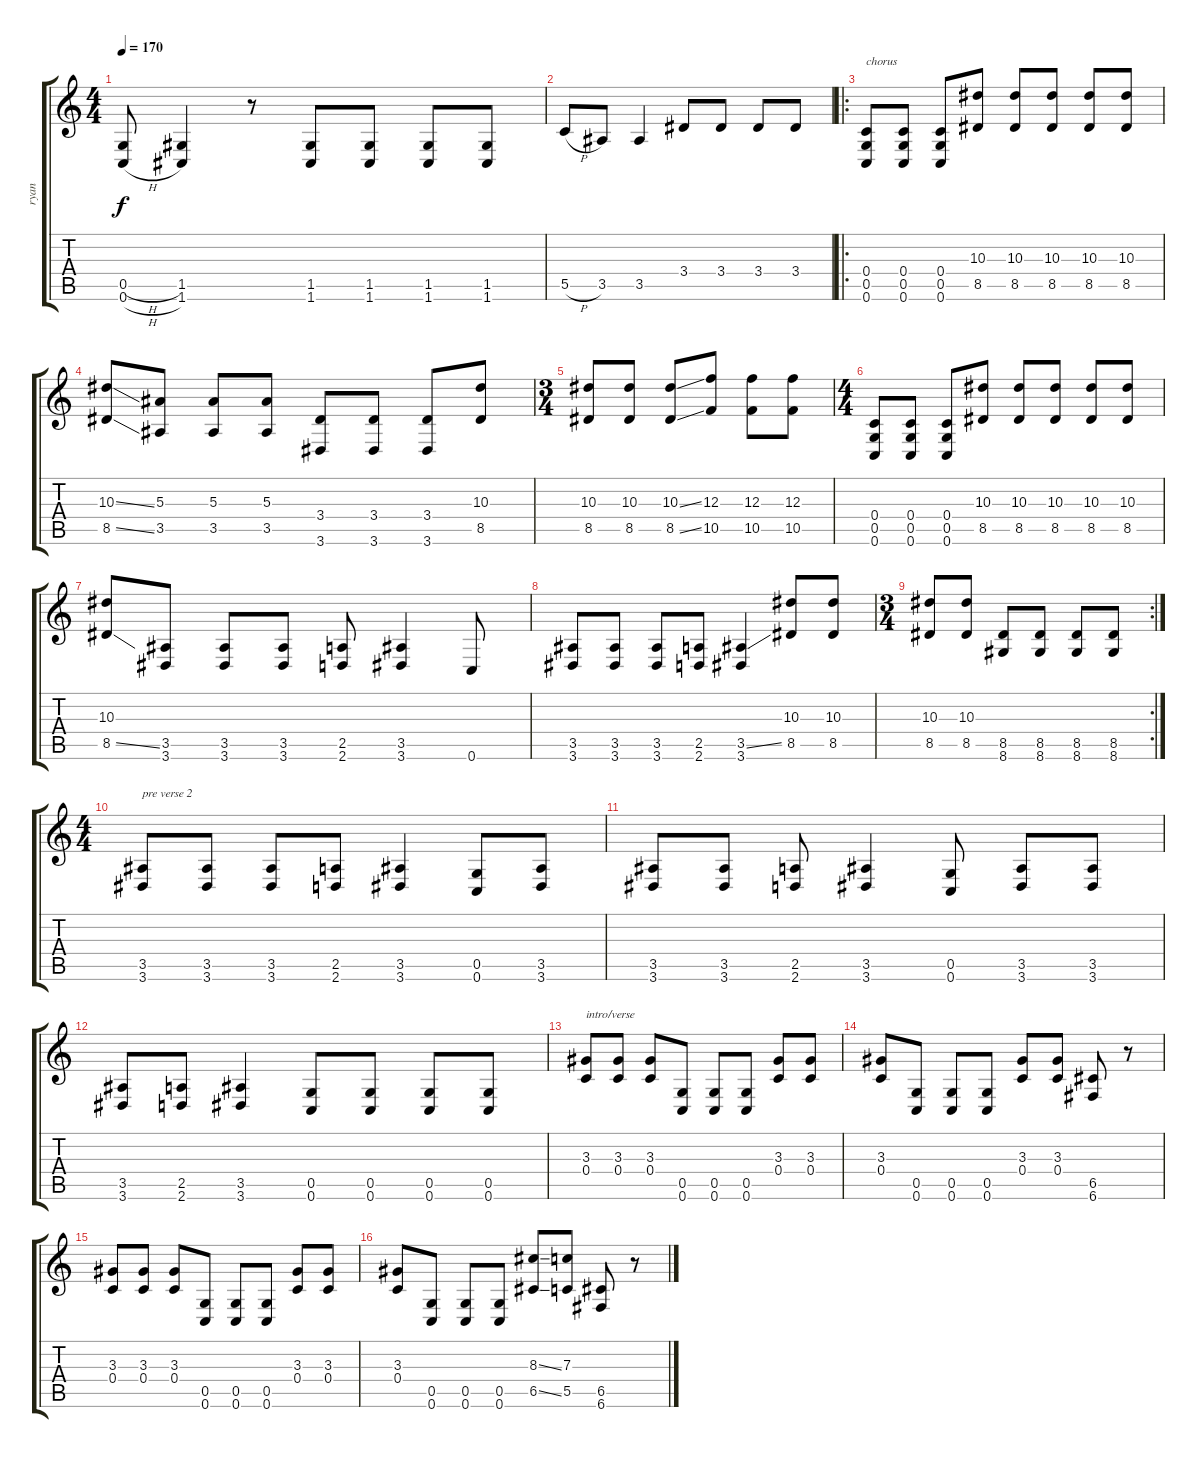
\track ("ryan" "ryan") {instrument electricbassfinger}
\staff {score tabs}
\tuning (D4 A3 F3 C3 G2 C2) {hide}
\ts (4 4)
\tempo 170
\clef g2
\ks c
(0.5{h} 0.6{h}).8{dy f} (1.5 1.6).4 r.8 (1.5 1.6).8 (1.5 1.6).8 (1.5 1.6).8 (1.5 1.6).8 |
5.5{h}.8 3.5.8 3.5.4 3.4.8 3.4.8 3.4.8 3.4.8 |
\ro
(0.4 0.5 0.6).8{txt "chorus"} (0.4 0.5 0.6).8 (0.4 0.5 0.6).8 (10.3 8.5).8 (10.3 8.5).8 (10.3 8.5).8 (10.3 8.5).8 (10.3 8.5).8 |
(10.3{ss} 8.5{ss}).8 (5.3 3.5).8 (5.3 3.5).8 (5.3 3.5).8 (3.4 3.6).8 (3.4 3.6).8 (3.4 3.6).8 (10.3 8.5).8 |
\ts (3 4)
(10.3 8.5).8 (10.3 8.5).8 (10.3{ss} 8.5{ss}).8 (12.3 10.5).8 (12.3 10.5).8 (12.3 10.5).8 |
\ts (4 4)
(0.4 0.5 0.6).8 (0.4 0.5 0.6).8 (0.4 0.5 0.6).8 (10.3 8.5).8 (10.3 8.5).8 (10.3 8.5).8 (10.3 8.5).8 (10.3 8.5).8 |
(10.3 8.5{ss}).8 (3.5 3.6).8 (3.5 3.6).8 (3.5 3.6).8 (2.5 2.6).8 (3.5 3.6).4 0.6.8 |
(3.5 3.6).8 (3.5 3.6).8 (3.5 3.6).8 (2.5 2.6).8 (3.5{ss} 3.6).4 (10.3 8.5).8 (10.3 8.5).8 |
\rc 2
\ts (3 4)
(10.3 8.5).8 (10.3 8.5).8 (8.5 8.6).8 (8.5 8.6).8 (8.5 8.6).8 (8.5 8.6).8 |
\ts (4 4)
(3.5 3.6).8{txt "pre verse 2"} (3.5 3.6).8 (3.5 3.6).8 (2.5 2.6).8 (3.5 3.6).4 (0.5 0.6).8 (3.5 3.6).8 |
(3.5 3.6).8 (3.5 3.6).8 (2.5 2.6).8 (3.5 3.6).4 (0.5 0.6).8 (3.5 3.6).8 (3.5 3.6).8 |
(3.5 3.6).8 (2.5 2.6).8 (3.5 3.6).4 (0.5 0.6).8 (0.5 0.6).8 (0.5 0.6).8 (0.5 0.6).8 |
(3.3 0.4).8{txt "intro/verse"} (3.3 0.4).8 (3.3 0.4).8 (0.5 0.6).8 (0.5 0.6).8 (0.5 0.6).8 (3.3 0.4).8 (3.3 0.4).8 |
(3.3 0.4).8 (0.5 0.6).8 (0.5 0.6).8 (0.5 0.6).8 (3.3 0.4).8 (3.3 0.4).8 (6.5 6.6).8 r.8 |
(3.3 0.4).8 (3.3 0.4).8 (3.3 0.4).8 (0.5 0.6).8 (0.5 0.6).8 (0.5 0.6).8 (3.3 0.4).8 (3.3 0.4).8 |
(3.3 0.4).8 (0.5 0.6).8 (0.5 0.6).8 (0.5 0.6).8 (8.3{ss} 6.5{ss}).8 (7.3 5.5).8 (6.5 6.6).8 r.8
